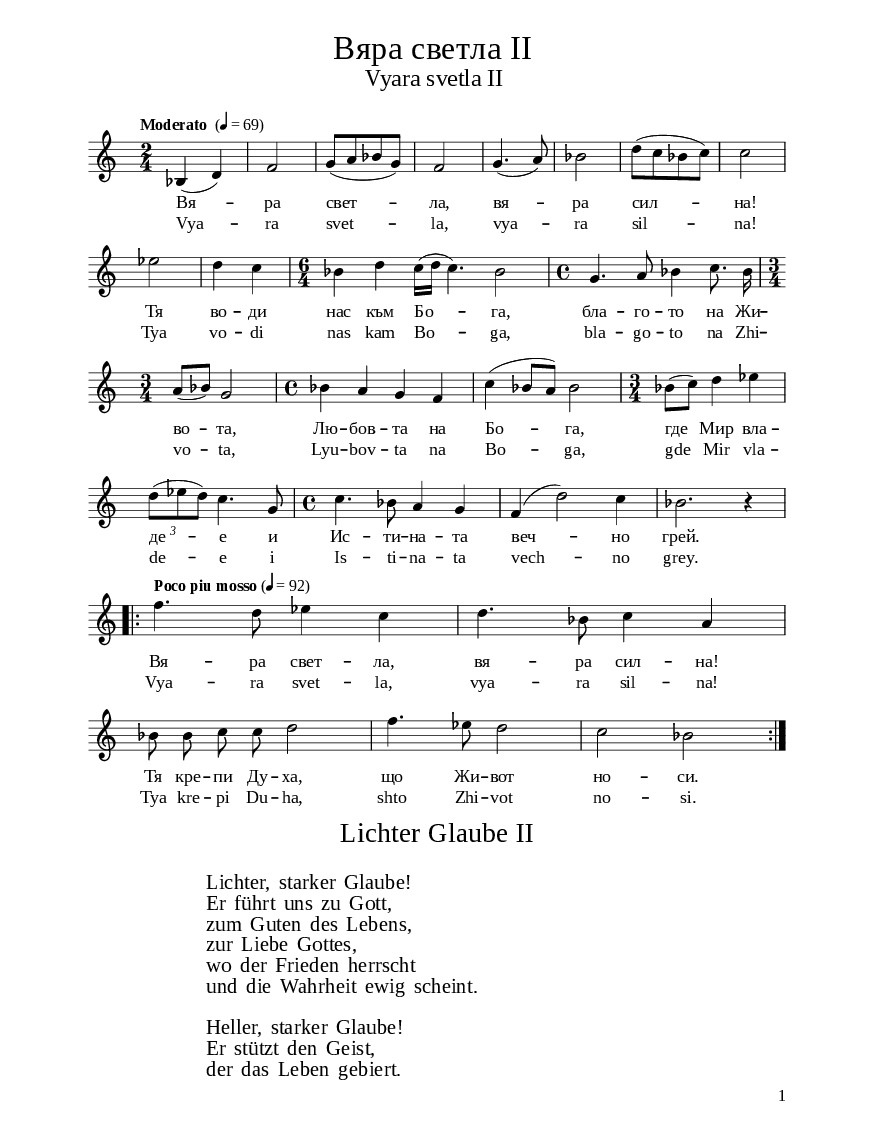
\version "2.20.0"

% include paper part and global functions
\include "include/globals.ily"

\bookpart {
  \include "include/bookpart-paper.ily"
  \score {
    \include "include/score-layout.ily"

    \new Voice \absolute {
      \clef treble
      \key c \major
      \time 2/4
      \tempoFunc "Moderato " 4 "69"
         \autoBeamOff
      bes4 (  d'4 )  f'2 | % 2
      g'8 ( [  a'8  bes'8  g'8 ) ]  f'2
      | % 3
      g'4. (  a'8 )  bes'2 | % 4
      d''8 ( [  c''8  bes'8  c''8 ) ]
      c''2 \break | % 5
      es''2  d''4  c''4 | % 6
      \time 6/4  | % 6
      bes'4  d''4  c''16 ( [  d''16 ]
      c''4. )  bes'2 | % 7
      \time 4/4  | % 7
      g'4.  a'8  bes'4  c''8.
      bes'16 \break | % 8
      \time 3/4  | % 8
      a'8 ( [  bes'8 ) ]  g'2 | % 9
      \time 4/4  | % 9
      bes'4  a'4  g'4  f'4 |
      \barNumberCheck #10
      c''4 (  bes'8 [  a'8 ) ]  bes'2 | % 11
      \time 3/4  | % 11
      bes'8 ( [  c''8 ])   d''4  es''4
      \break | % 12
      \times 2/3  {
        d''8 ( [  es''8  d''8 ) ]
      }
      c''4.  g'8 | % 13
      \time 4/4  | % 13
      c''4.  bes'8  a'4  g'4 | % 14
      f'4 (  d''2 )  c''4 | % 15
      bes'2. r4 \break
      \repeat volta 2 {
        | % 16
         \tempoFunc "Poco piu mosso" 4 "92"
  
        f''4.  d''8  es''4  c''4 | % 17
        d''4.  bes'8  c''4  a'4 \break | % 18
        bes'8  bes'8  c''8  c''8
        d''2 | % 19
        f''4.  es''8  d''2 |
        c''2  bes'2
      }
    }

    \addlyrics { 
      Вя -- ра свет --   ла,
      вя -- ра сил --   на!
      Тя во -- ди нас към Бо --
      га, бла -- го -- то на Жи -- во
      -- та, Лю -- бов -- та на Бо --
      га, где  Мир вла -- де --
      е и Ис -- ти -- на -- та веч
      -- но грей. Вя -- ра свет -- ла,
      вя -- ра сил -- на! Тя кре -- пи
      Ду -- ха, що Жи -- вот но -- си.}
    \addlyrics {    Vya -- ra svet --   la,
        vya -- ra sil --   na!
        Tya vo -- di nas kam Bo --
        ga, bla -- go -- to na Zhi -- vo
        -- ta, Lyu -- bov -- ta na Bo --
        ga, gde  Mir vla -- de --
        e i Is -- ti -- na -- ta vech
        -- no grey. Vya -- ra svet -- la,
        vya -- ra sil -- na! Tya kre -- pi
        Du -- ha, shto Zhi -- vot no -- si.}

    \header {
      title = \titleFunc "Вяра светла II " "Vyara svetla II "
    }

    \midi{}

  } % score



  % include foreign translation(s) of the song
   \version "2.22.1"

\markup \fill-line { \fontsize #deTitleFontSize "Lichter Glaube II" }
\markup \null
\markup \null
\markup \fontsize #deCoupletFontSize {
  \hspace #10
  \override #`(baseline-skip . ,deCoupletBaselineSkip)

  \column {
    \line { " " }

\line { " "Lichter, starker Glaube!}

\line { " "Er führt uns zu Gott, }

\line { " "zum Guten des Lebens,}

\line { " "zur Liebe Gottes,}

\line { " "wo der Frieden herrscht }

\line { " "und die Wahrheit ewig scheint.}
\line { " " }

\line { " "Heller, starker Glaube!}

\line { " "Er stützt den Geist, }

\line { " "der das Leben gebiert.}

  }
}


} % bookpart

% Più mosso
%
